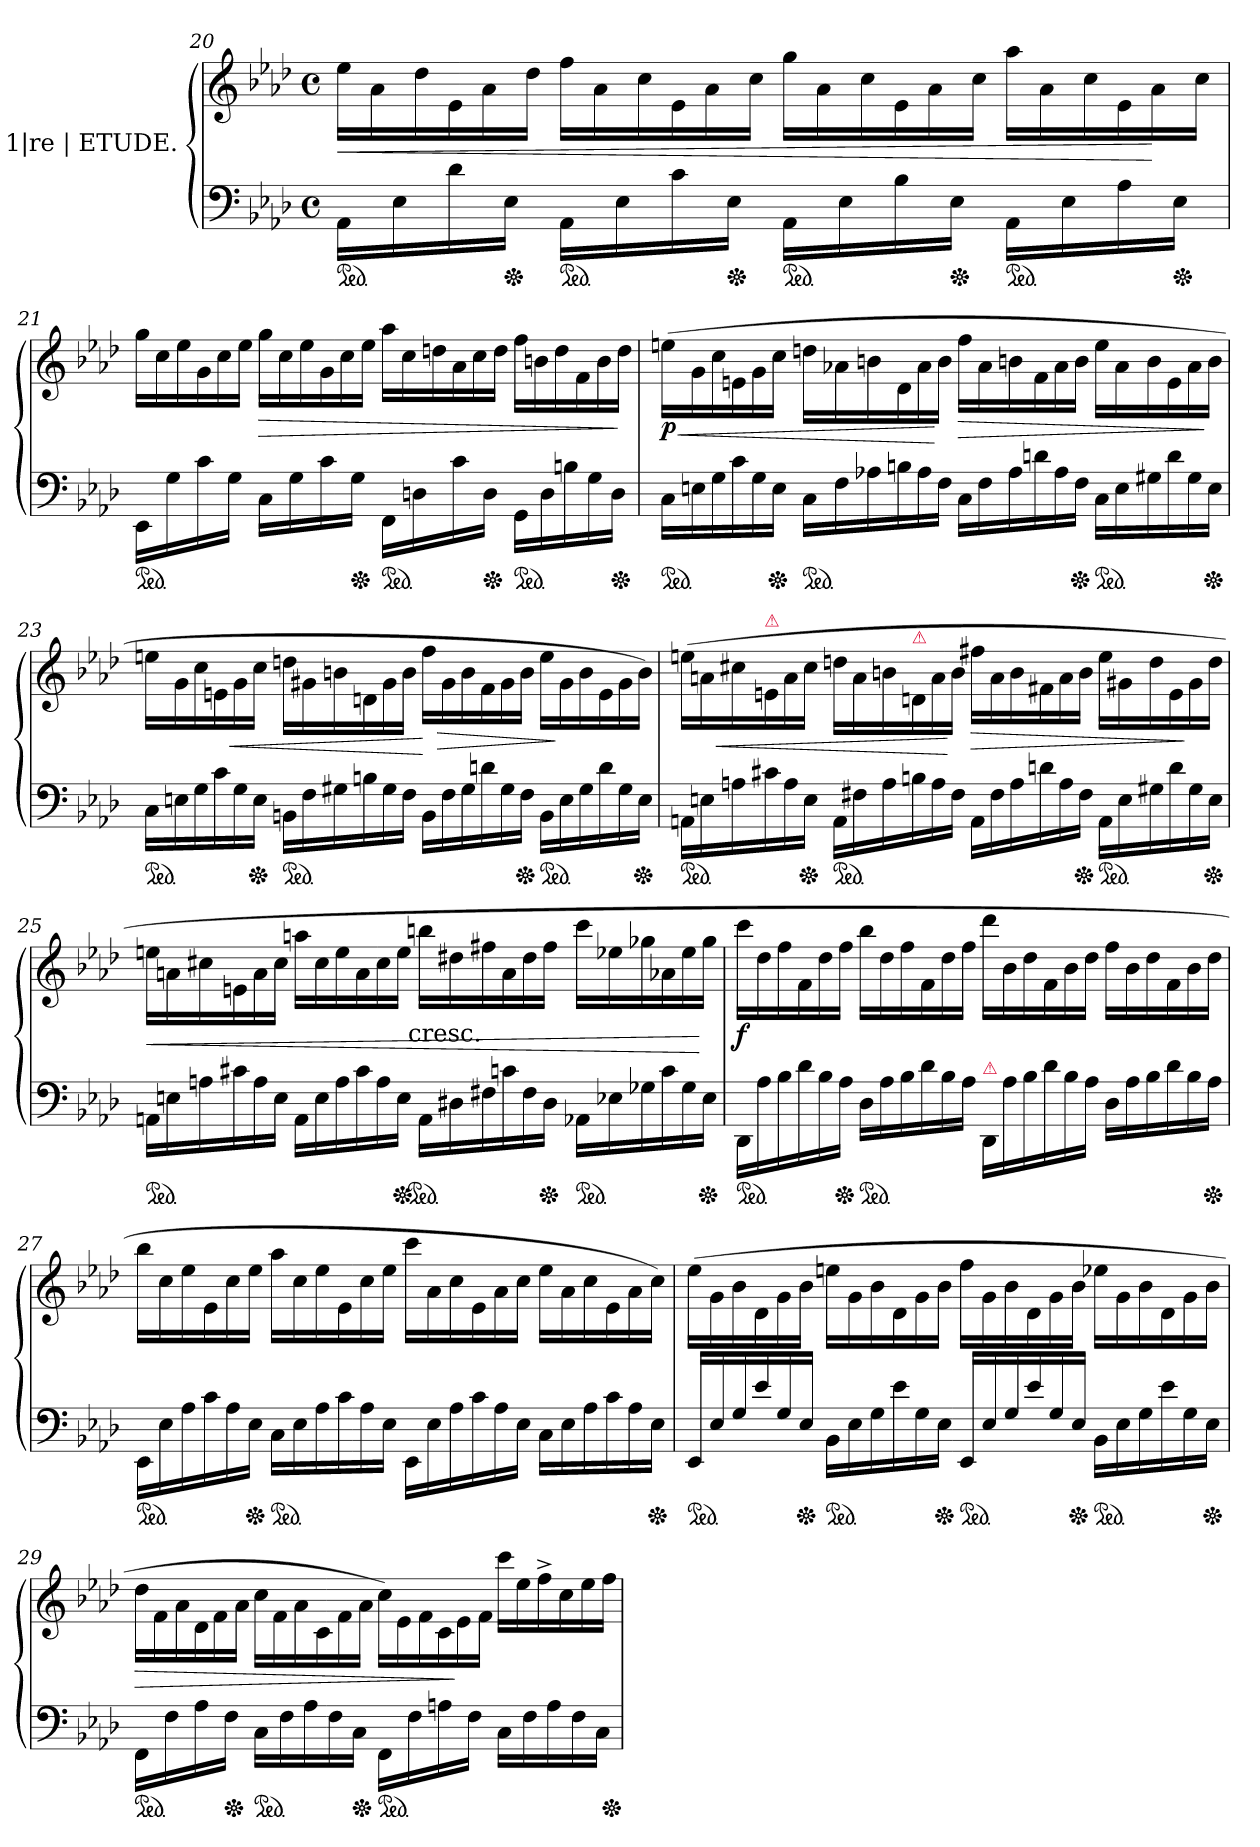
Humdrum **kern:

**kern	**kern	**dynam
*part1	*part1	*part1
*staff2	*staff1	*staff1/2
*I"1|re | ETUDE.	*	*
*clefF4	*clefG2	*
*k[b-e-a-d-]	*k[b-e-a-d-]	*
*A-:	*A-:	*
*M4/4	*M4/4	*
*met(c)	*met(c)	*
*	*Xtuplet	*
*ped	*	*
=20	=20	=20
16AA-\LL	24ee-\LL	<
.	24a-!	.
16E-!	.	.
.	24dd-!	.
16d-	24e-!	.
.	24a-!	.
*Xped	*	*
16E-!JJ	.	.
.	24dd-!JJ	.
*ped	*	*
16AA-!\LL	24ff\LL	.
.	24a-!	.
16E-!	.	.
.	24cc!	.
16c	24e-!	.
.	24a-!	.
*Xped	*	*
16E-!JJ	.	.
.	24cc!JJ	.
*ped	*	*
16AA-!\LL	24gg\LL	.
.	24a-!	.
16E-!	.	.
.	24cc!	.
16B-	24e-!	.
.	24a-!	.
*Xped	*	*
16E-!JJ	.	.
.	24cc!JJ	.
*ped	*	*
16AA-!\LL	24aa-\LL	.
.	24a-!	.
16E-!	.	.
.	24cc!	.
16A-	24e-!	.
.	24a-!	[
*Xped	*	*
16E-!JJ	.	.
.	24cc!JJ	.
=21	=21	=21
*ped	*	*
16EE-\LL	24gg\LL	.
.	24cc!	.
16G!	.	.
.	24ee-!	.
16c!	24g!	.
.	24cc!	.
16G!JJ	.	.
.	24ee-!JJ	.
16C!\LL	24gg\LL	>
.	24cc!	.
16G!	.	.
.	24ee-!	.
16c!	24g!	.
.	24cc!	.
*Xped	*	*
16G!JJ	.	.
.	24ee-!JJ	.
*ped	*	*
16FF\LL	24aa-\LL	.
.	24cc!	.
16Dn!	.	.
.	24ddn!	.
16c!	24a-!	.
.	24cc!	.
*Xped	*	*
16D!JJ	.	.
.	24dd!JJ	.
*Xtuplet	*	*
*ped	*	*
20GG\LL	24ff\LL	.
.	24bn!	.
20D!	.	.
.	24dd!	.
20Bn!	.	.
.	24f!	.
20G!	.	.
.	24b!	.
*Xped	*	*
20D!JJ	.	.
.	24dd!JJ	]
=22	=22	=22
*ped	*	*
24C\LL	(>24een\LL	p
24En!	24g!	<
24G!	24cc!	.
24c!	24en!	.
24G!	24g!	.
*Xped	*	*
24E!JJ	24cc!JJ	.
*ped	*	*
24C!\LL	24ddn\LL	.
24F!	24a-X!	.
24A-X!	24bn!	.
24Bn!	24d-!	.
24A-!	24a-!	.
24F!JJ	24b!JJ	[
24C!\LL	24ff\LL	>
24F!	24a-!	.
24A-!	24bn!	.
24dn!	24f!	.
24A-!	24a-!	.
*Xped	*	*
24F!JJ	24b!JJ	.
*ped	*	*
24C!\LL	24ee\LL	.
24E!	24a-!	.
24G#X!	24b!	.
24d!	24e!	.
24G#!	24a-!	.
*Xped	*	*
24E!JJ	24b!JJ	]
=23	=23	=23
*ped	*	*
24C\LL	24een\LL	.
24En!	24g!	.
24G!	24cc!	.
24c!	24en!	.
24G!	24g!	<
*Xped	*	*
24E!JJ	24cc!JJ	.
*ped	*	*
24BBn\LL	24ddn\LL	.
24F!	24g#X!	.
24G#X!	24bn!	.
24Bn!	24dn!	.
24G#!	24g#!	.
24F!JJ	24b!JJ	.
24BB!\LL	24ff\LL	[
24F!	24g#!	>
24G#!	24b!	.
24dn!	24f!	.
24G#!	24g#!	.
*Xped	*	*
24F!JJ	24b!JJ	.
*ped	*	*
24BB!\LL	24ee\LL	.
24E!	24g#!	]
24G#!	24b!	.
24d!	24e!	.
24G#!	24g#!	.
*Xped	*	*
24E!JJ	24b!JJ)	.
=24	=24	=24
*ped	*	*
24AAn\LL	(>24een\LL	.
24En!	24an!	.
24An!	24cc#X!	<
!	!LO:TX:a:i:color=crimson:t=⚠	!
24c#X!	24en!	.
24A!	24a!	.
*Xped	*	*
24E!JJ	24cc#!JJ	.
*ped	*	*
24AA!\LL	24ddn\LL	.
24F#X!	24a!	.
24A!	24bn!	.
!	!LO:TX:a:color=crimson:t=⚠	!
24Bn!	24dn!	.
24A!	24a!	.
24F#!JJ	24b!JJ	[
24AA!\LL	24ff#X\LL	>
24F#!	24a!	.
24A!	24b!	.
24dn!	24f#X!	.
24A!	24a!	.
*Xped	*	*
24F#!JJ	24b!JJ	.
*ped	*	*
24AA!\LL	24ee\LL	.
24E!	24g#X!	.
24G#X!	24dd!	.
24d!	24e!	.
24G#!	24g#!	]
*Xped	*	*
24E!JJ	24dd!JJ	.
=25	=25	=25
*	*^	*
*ped	*	*	*
24AAn!\LL	24een\LL	3ryy	<
24En!	24an!	.	.
24An!	24cc#X!	.	.
24c#X!	24en!	.	.
24A!	24a!	.	.
24E!JJ	24cc#!JJ	.	.
24AA!\LL	24aan\LL	.	.
24E!	24cc#!	.	.
24A!	24ee!	12..ryy	.
24c#!	24a!	.	.
24A!	24cc#!	.	.
*Xped	*	*	*
24E!JJ	24ee!JJ	.	.
!	!	!LO:TX:c:t=cresc.	!
*ped	*	*	*
.	.	3ryy	.
24AA!\LL	24bbn\LL	.	.
24D#X!	24dd#X!	.	.
24F#X!	24ff#X!	.	.
24cn!	24a!	.	.
24F#!	24dd#!	.	.
*Xped	*	*	*
24D#!JJ	24ff#!JJ	.	.
*ped	*	*	*
24AA-X!\LL	24ccc\LL	.	.
24E-X!	24ee-X!	.	.
.	.	6ryy	.
24G-X!	24gg-X!	.	.
24c!	24a-X!	.	.
24G-!	24ee-!	.	.
*Xped	*	*	*
24E-!JJ	24gg-!JJ	.	[
.	.	48ryy	.
=26	=26	=26	=26
!LO:TX:a:color=crimson:t=⚠	!	!	!
*	*v	*v	*
*ped	*	*
24DD-/LL	24ccc\LL	f
24A-!\	24dd-!	.
24B-!\	24ff!	.
24d-!\	24f!	.
24B-!\	24dd-!	.
*Xped	*	*
24A-!\JJ	24ff!JJ	.
*ped	*	*
24D-\LL	24bb-\LL	.
24A-!	24dd-!	.
24B-!	24ff!	.
24d-!	24f!	.
24B-!	24dd-!	.
24A-!JJ	24ff!JJ	.
!LO:TX:a:color=crimson:t=⚠	!	!
24DD-/LL	24ddd-\LL	.
24A-!\	24b-!	.
24B-!\	24dd-!	.
24d-!\	24f!	.
24B-!\	24b-!	.
24A-!\JJ	24dd-!JJ	.
24D-!\LL	24ff\LL	.
24A-!	24b-!	.
24B-!	24dd-!	.
24d-!	24f!	.
24B-!	24b-!	.
*Xped	*	*
24A-!JJ	24dd-!JJ	.
=27	=27	=27
*ped	*	*
24EE-\LL	24bb-\LL	.
24E-!	24cc!	.
24A-!	24ee-!	.
24c!	24e-!	.
24A-!	24cc!	.
*Xped	*	*
24E-!JJ	24ee-!JJ	.
*ped	*	*
24C!\LL	24aa-\LL	.
24E-!	24cc!	.
24A-!	24ee-!	.
24c!	24e-!	.
24A-!	24cc!	.
24E-!JJ	24ee-!JJ	.
24EE-\LL	24ccc\LL	.
24E-!	24a-!	.
24A-!	24cc!	.
24c!	24e-!	.
24A-!	24a-!	.
24E-!JJ	24cc!JJ	.
24C!\LL	24ee-\LL	.
24E-!	24a-!	.
24A-!	24cc!	.
24c!	24e-!	.
24A-!	24a-!	.
*Xped	*	*
24E-!JJ	24cc!JJ)	.
=28	=28	=28
*ped	*	*
24EE-/LL	(>24ee-\LL	.
24E-!\	24g!	.
24G!	24b-!	.
24e-!	24d-!	.
24G!	24g!	.
*Xped	*	*
24E-!JJ	24b-!JJ	.
*ped	*	*
24BB-!\LL	24een\LL	.
24E-!	24g!	.
24G!	24b-!	.
24e-!	24d-!	.
24G!	24g!	.
*Xped	*	*
24E-!JJ	24b-!JJ	.
*ped	*	*
24EE-/LL	24ff\LL	.
24E-!\	24g!	.
24G!	24b-!	.
24e-!	24d-!	.
24G!	24g!	.
*Xped	*	*
24E-!JJ	24b-!JJ	.
*ped	*	*
24BB-!\LL	24ee-X\LL	.
24E-!	24g!	.
24G!	24b-!	.
24e-!	24d-!	.
24G!	24g!	.
*Xped	*	*
24E-!JJ	24b-!JJ	.
=29	=29	=29
*ped	*	*
16FF\LL	24dd-\LL	>
.	24f!	.
16F!	.	.
.	24a-!	.
16A-!	24d-!	.
.	24f!	.
*Xped	*	*
16F!JJ	.	.
.	24a-!JJ	.
*ped	*	*
20C!\LL	24cc\LL	.
.	24f!	.
20F!	.	.
.	24a-!	.
20A-!	.	.
.	24c!	.
20F!	.	.
.	24f!	.
*Xped	*	*
20C!JJ	.	.
.	24a-!JJ	.
*ped	*	*
16FF\LL	24cc\LL)	.
.	24e-!	.
16F!	.	.
.	24f!	.
16An!	24c!	.
.	24e-!	]
16F!JJ	.	.
.	24f!JJ	.
20C!\LL	24ccc\LL	.
.	24ee-!	.
20F!	.	.
.	24ff^<!	.
20A!	.	.
.	24cc!	.
20F!	.	.
.	24ee-!	.
20C!JJ	.	.
*Xped	*	*
.	24ff!JJ	.
=	=	=
*-	*-	*-
